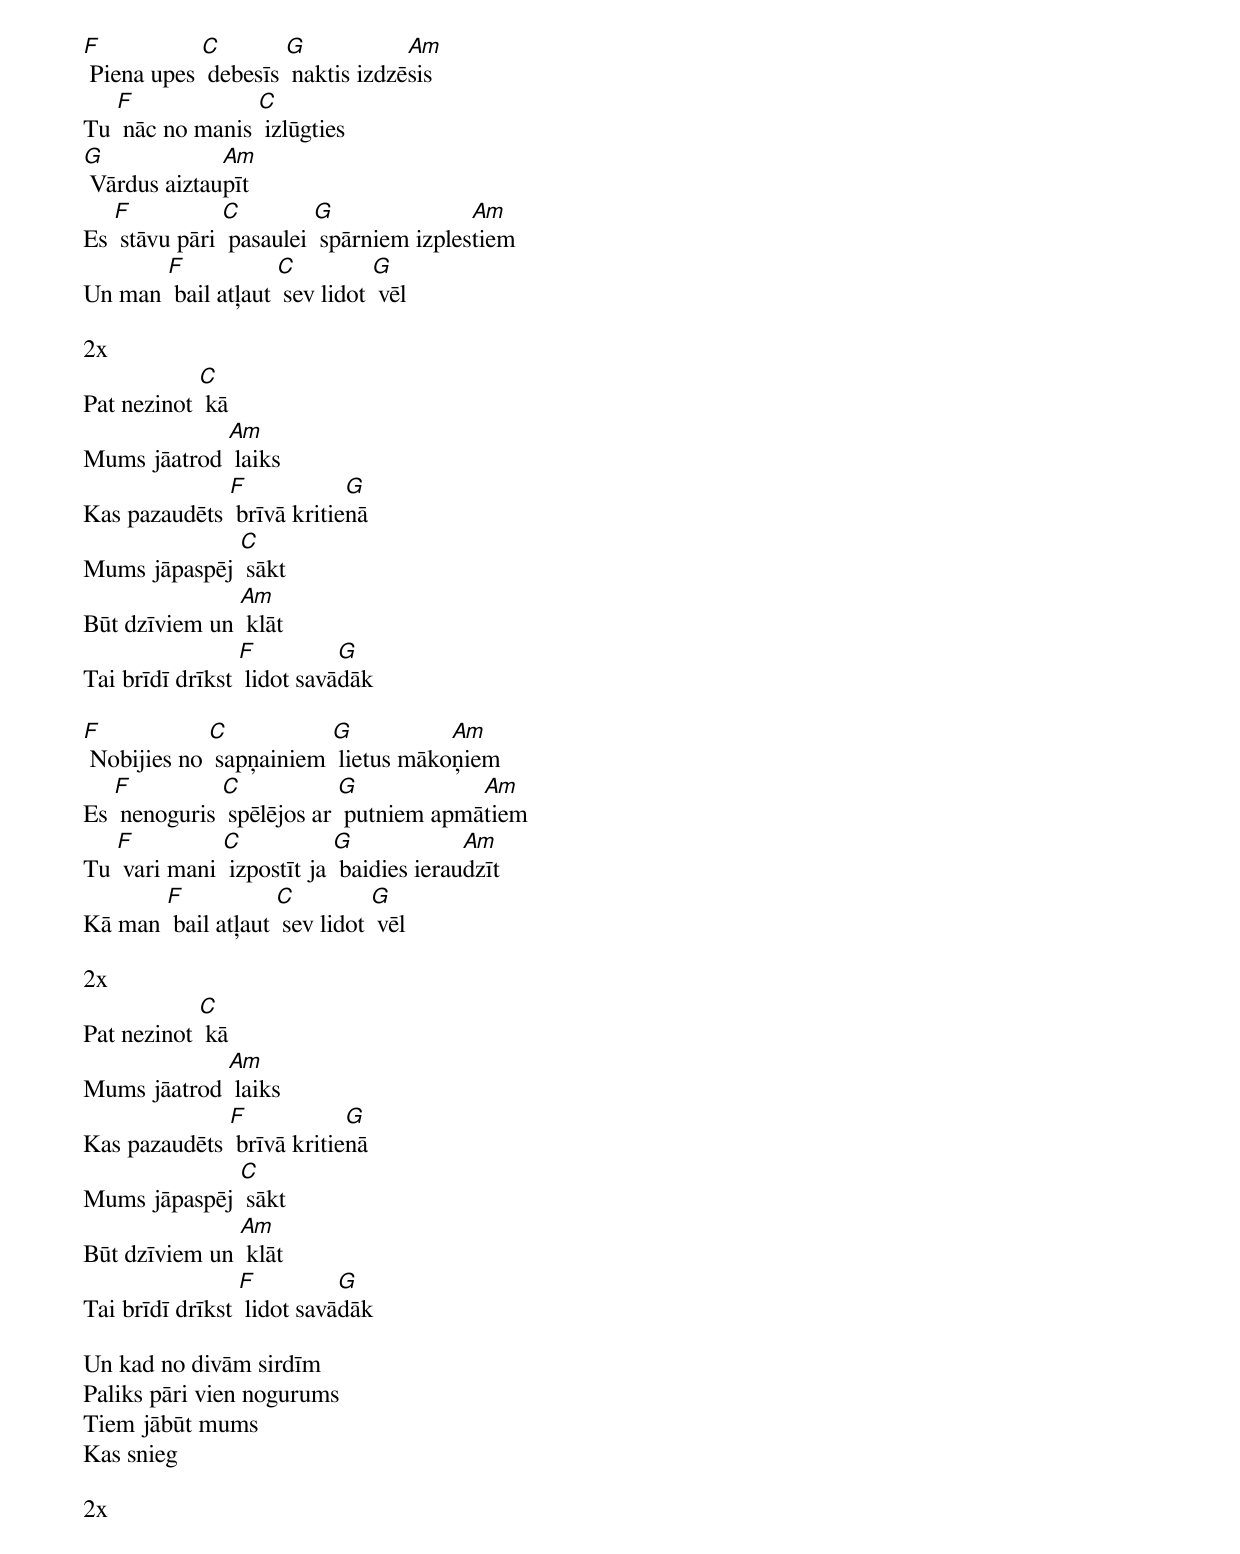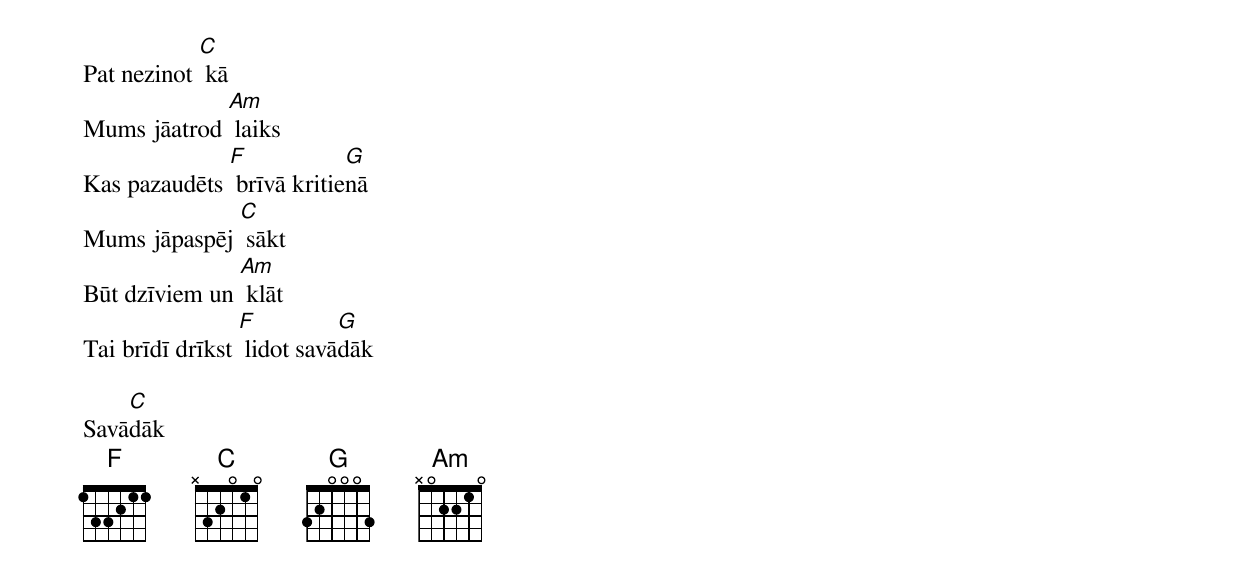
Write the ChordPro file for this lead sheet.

[F] Piena upes [C] debesīs [G] naktis izdzē[Am]sis
Tu [F] nāc no manis [C] izlūgties
[G] Vārdus aiztau[Am]pīt
Es [F] stāvu pāri [C] pasaulei [G] spārniem izples[Am]tiem
Un man [F] bail atļaut [C] sev lidot [G] vēl

2x
Pat nezinot [C] kā
Mums jāatrod [Am] laiks
Kas pazaudēts [F] brīvā kritie[G]nā
Mums jāpaspēj [C] sākt
Būt dzīviem un [Am] klāt
Tai brīdī drīkst [F] lidot savā[G]dāk

[F] Nobijies no [C] sapņainiem [G] lietus māko[Am]ņiem
Es [F] nenoguris [C] spēlējos ar [G] putniem apmā[Am]tiem
Tu [F] vari mani [C] izpostīt ja [G] baidies ierau[Am]dzīt
Kā man [F] bail atļaut [C] sev lidot [G] vēl

2x
Pat nezinot [C] kā
Mums jāatrod [Am] laiks
Kas pazaudēts [F] brīvā kritie[G]nā
Mums jāpaspēj [C] sākt
Būt dzīviem un [Am] klāt
Tai brīdī drīkst [F] lidot savā[G]dāk

Un kad no divām sirdīm
Paliks pāri vien nogurums
Tiem jābūt mums
Kas snieg

2x
Pat nezinot [C] kā
Mums jāatrod [Am] laiks
Kas pazaudēts [F] brīvā kritie[G]nā
Mums jāpaspēj [C] sākt
Būt dzīviem un [Am] klāt
Tai brīdī drīkst [F] lidot savā[G]dāk

Savā[C]dāk
